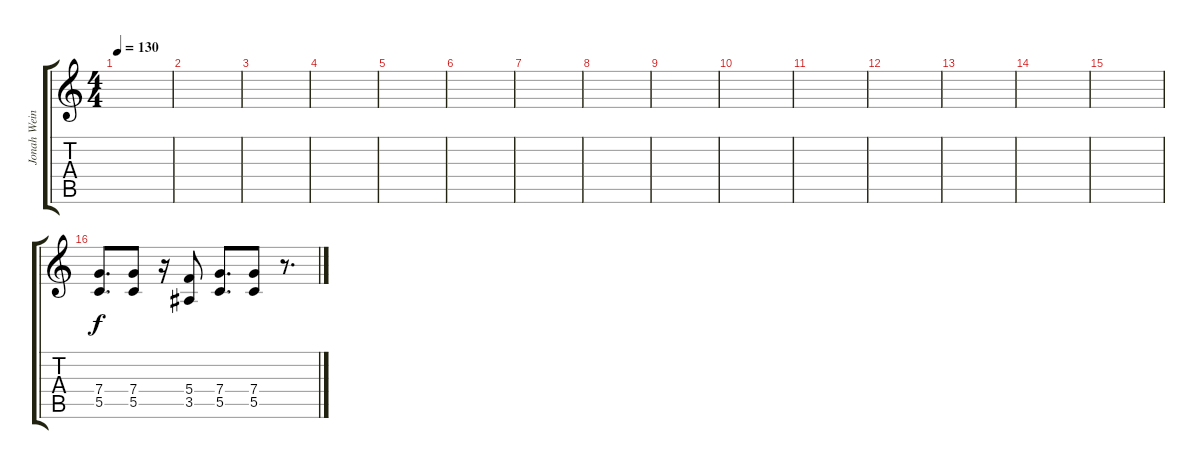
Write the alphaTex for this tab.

\track ("Jonah Weinhowfen" "Jonah Wein") {instrument distortionguitar}
\staff {score tabs}
\tuning (D4 A3 F3 C3 G2 C2) {hide}
\ts (4 4)
\tempo 130
\clef g2
\ks c
|
|
|
|
|
|
|
|
|
|
|
|
|
|
|
(7.4 5.5).8{d} (7.4 5.5).8 r.16 (5.4 3.5).8 (7.4 5.5).8{d} (7.4 5.5).8 r.8{d}
